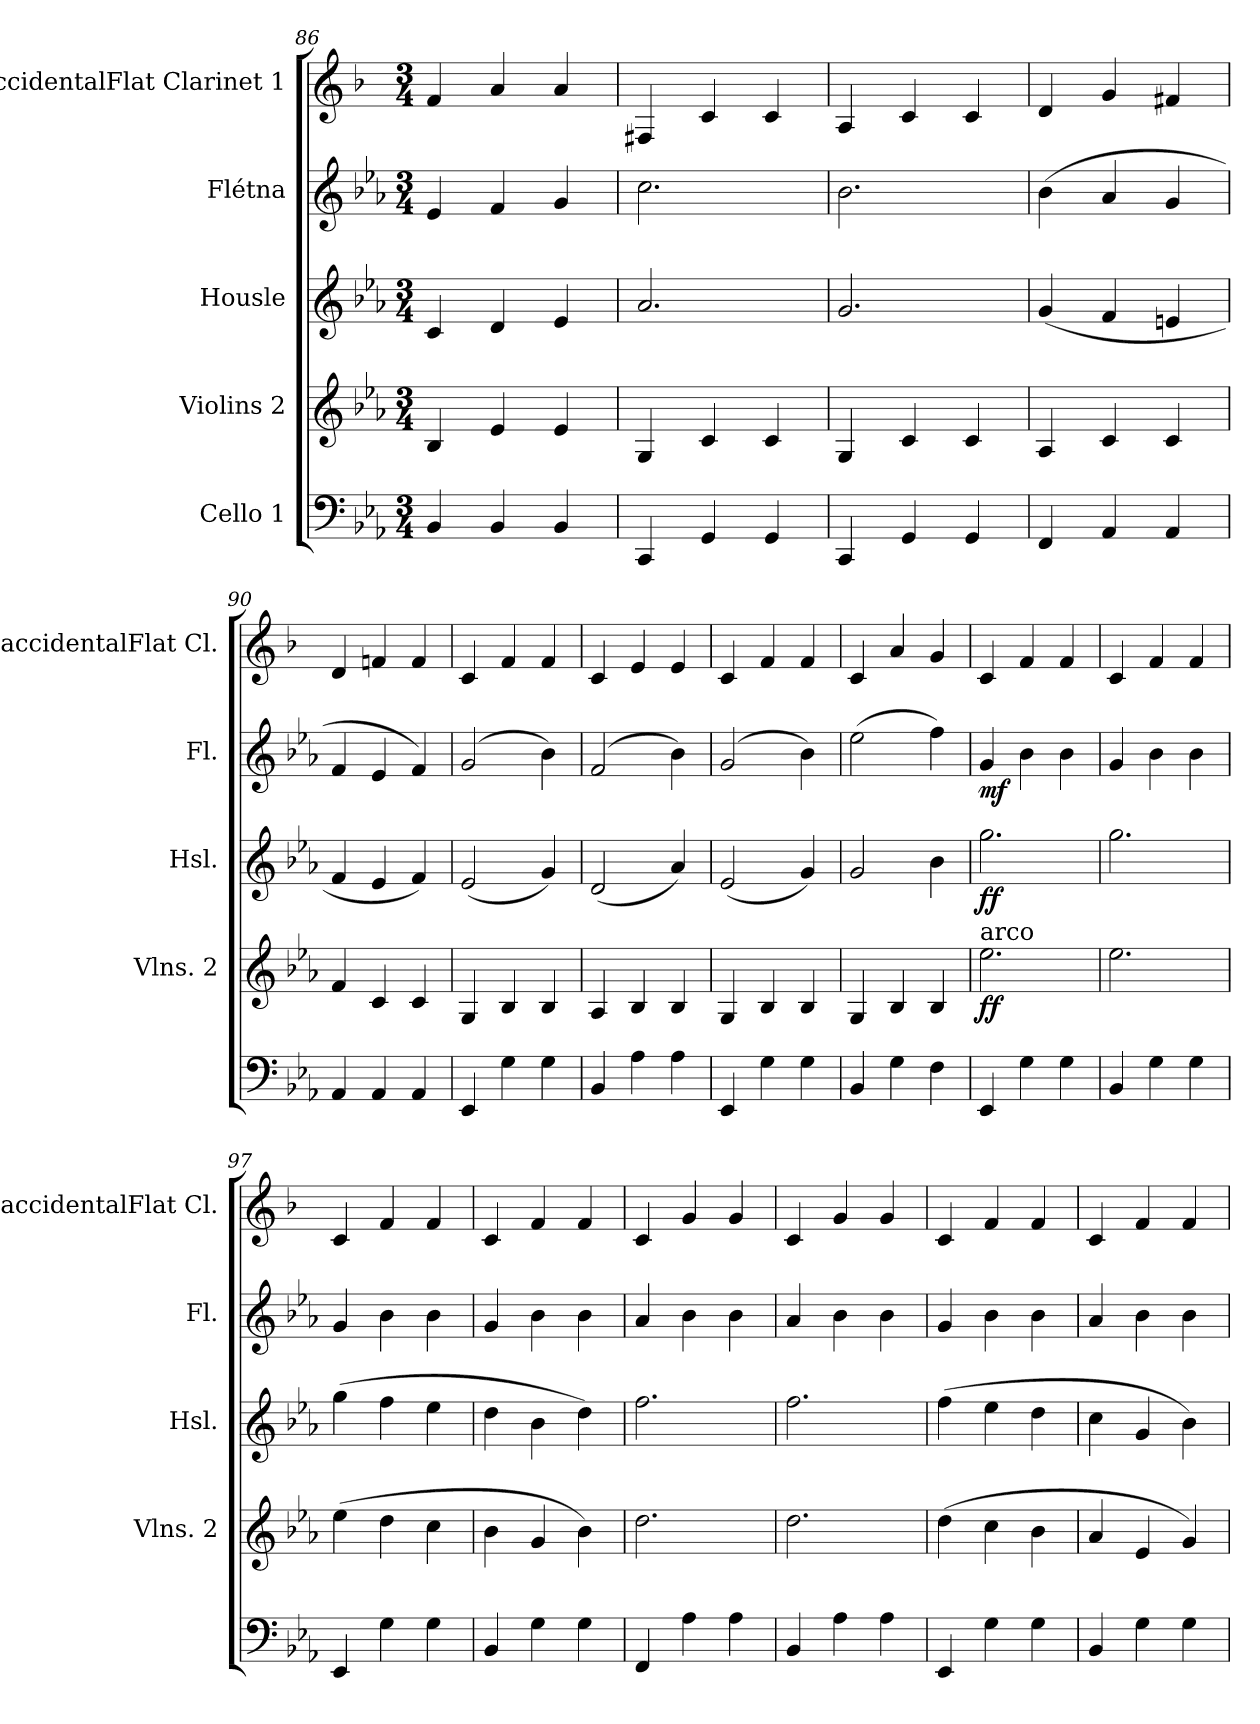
**kern	**kern	**dynam	**kern	**dynam	**kern	**dynam	**kern
*part5	*part4	*part4	*part3	*part3	*part2	*part2	*part1
*staff5	*staff4	*staff4	*staff3	*staff3	*staff2	*staff2	*staff1
*I"Cello 1	*I"Violins 2	*	*I"Housle	*	*I"Flétna	*	*I"BaccidentalFlat Clarinet 1
*	*I'Vlns. 2	*	*I'Hsl.	*	*I'Fl.	*	*I'BaccidentalFlat Cl.
*clefF4	*clefG2	*	*clefG2	*	*clefG2	*	*clefG2
*	*	*	*	*	*	*	*ITrd1c2
*k[b-e-a-]	*k[b-e-a-]	*	*k[b-e-a-]	*	*k[b-e-a-]	*	*k[b-e-a-]
*M3/4	*M3/4	*	*M3/4	*	*M3/4	*	*M3/4
=86	=86	=86	=86	=86	=86	=86	=86
4BB-/	4B-/	.	4c/	.	4e-/	.	4e-/
4BB-/	4e-/	.	4d/	.	4f/	.	4g/
4BB-/	4e-/	.	4e-/	.	4g/	.	4g/
=87	=87	=87	=87	=87	=87	=87	=87
4CC/	4G/	.	2.a-/	.	2.cc\	.	4En/
4GG/	4c/	.	.	.	.	.	4B-/
4GG/	4c/	.	.	.	.	.	4B-/
!!LO:LB:g=z
=88	=88	=88	=88	=88	=88	=88	=88
4CC/	4G/	.	2.g/	.	2.b-\	.	4G/
4GG/	4c/	.	.	.	.	.	4B-/
4GG/	4c/	.	.	.	.	.	4B-/
=89	=89	=89	=89	=89	=89	=89	=89
4FF/	4A-/	.	(4g/	.	(4b-\	.	4c/
4AA-/	4c/	.	4f/	.	4a-/	.	4f/
4AA-/	4c/	.	4en/	.	4g/	.	4en/
=90	=90	=90	=90	=90	=90	=90	=90
4AA-/	4f/	.	4f/	.	4f/	.	4c/
4AA-/	4c/	.	4e-/	.	4e-/	.	4e-X/
4AA-/	4c/	.	4f/)	.	4f/)	.	4e-/
=91	=91	=91	=91	=91	=91	=91	=91
4EE-/	4G/	.	(2e-/	.	(2g/	.	4B-/
4G\	4B-/	.	.	.	.	.	4e-/
4G\	4B-/	.	4g/)	.	4b-\)	.	4e-/
=92	=92	=92	=92	=92	=92	=92	=92
4BB-/	4A-/	.	(2d/	.	(2f/	.	4B-/
4A-\	4B-/	.	.	.	.	.	4d/
4A-\	4B-/	.	4a-/)	.	4b-\)	.	4d/
=93	=93	=93	=93	=93	=93	=93	=93
4EE-/	4G/	.	(2e-/	.	(2g/	.	4B-/
4G\	4B-/	.	.	.	.	.	4e-/
4G\	4B-/	.	4g/)	.	4b-\)	.	4e-/
=94	=94	=94	=94	=94	=94	=94	=94
4BB-/	4G/	.	2g/	.	(2ee-\	.	4B-/
4G\	4B-/	.	.	.	.	.	4g/
4F\	4B-/	.	4b-\	.	4ff\)	.	4f/
=95	=95	=95	=95	=95	=95	=95	=95
!	!LO:TX:a:t=arco	!	!	!	!	!	!
!	!	!LO:DY:b	!	!LO:DY:b	!	!LO:DY:b	!
4EE-/	2.ee-\	ff	2.gg\	ff	4g/	mf	4B-/
4G\	.	.	.	.	4b-\	.	4e-/
4G\	.	.	.	.	4b-\	.	4e-/
!!LO:PB:g=z
=96	=96	=96	=96	=96	=96	=96	=96
4BB-/	2.ee-\	.	2.gg\	.	4g/	.	4B-/
4G\	.	.	.	.	4b-\	.	4e-/
4G\	.	.	.	.	4b-\	.	4e-/
=97	=97	=97	=97	=97	=97	=97	=97
4EE-/	(4ee-\	.	(4gg\	.	4g/	.	4B-/
4G\	4dd\	.	4ff\	.	4b-\	.	4e-/
4G\	4cc\	.	4ee-\	.	4b-\	.	4e-/
=98	=98	=98	=98	=98	=98	=98	=98
4BB-/	4b-\	.	4dd\	.	4g/	.	4B-/
4G\	4g/	.	4b-\	.	4b-\	.	4e-/
4G\	4b-\)	.	4dd\)	.	4b-\	.	4e-/
=99	=99	=99	=99	=99	=99	=99	=99
4FF/	2.dd\	.	2.ff\	.	4a-/	.	4B-/
4A-\	.	.	.	.	4b-\	.	4f/
4A-\	.	.	.	.	4b-\	.	4f/
=100	=100	=100	=100	=100	=100	=100	=100
4BB-/	2.dd\	.	2.ff\	.	4a-/	.	4B-/
4A-\	.	.	.	.	4b-\	.	4f/
4A-\	.	.	.	.	4b-\	.	4f/
=101	=101	=101	=101	=101	=101	=101	=101
4EE-/	(4dd\	.	(4ff\	.	4g/	.	4B-/
4G\	4cc\	.	4ee-\	.	4b-\	.	4e-/
4G\	4b-\	.	4dd\	.	4b-\	.	4e-/
=102	=102	=102	=102	=102	=102	=102	=102
4BB-/	4a-/	.	4cc\	.	4a-/	.	4B-/
4G\	4e-/	.	4g/	.	4b-\	.	4e-/
4G\	4g/)	.	4b-\)	.	4b-\	.	4e-/
=	=	=	=	=	=	=	=
*-	*-	*-	*-	*-	*-	*-	*-
